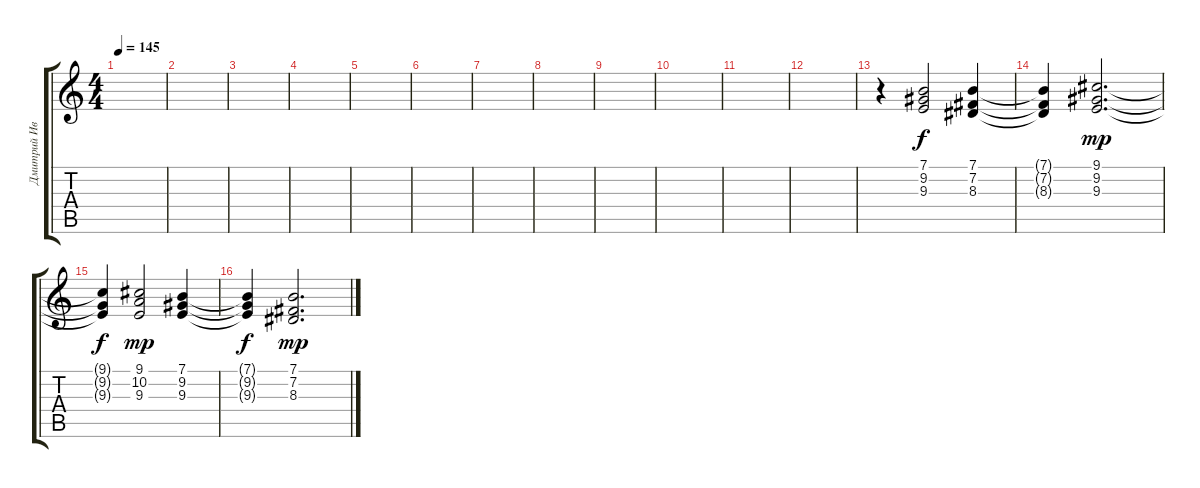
\track ("Дмитрий Иванов" "Дмитрий Ив") {instrument choiraahs}
\staff {score tabs}
\tuning (E4 B3 G3 D3 A2 E2) {hide}
\ts (4 4)
\tempo 145
\clef g2
\ks c
|
|
|
|
|
|
|
|
|
|
|
|
r.4 (7.1 9.2 9.3).2 (7.1 7.2 8.3).4 |
(7.1{t} 7.2{t} 8.3{t}).4{dy f} (9.1 9.2 9.3).2{d dy mp} |
(9.1{t} 9.2{t} 9.3{t}).4{dy f} (9.1 10.2 9.3).2{dy mp} (7.1 9.2 9.3).4 |
(7.1{t} 9.2{t} 9.3{t}).4{dy f} (7.1 7.2 8.3).2{d dy mp}
